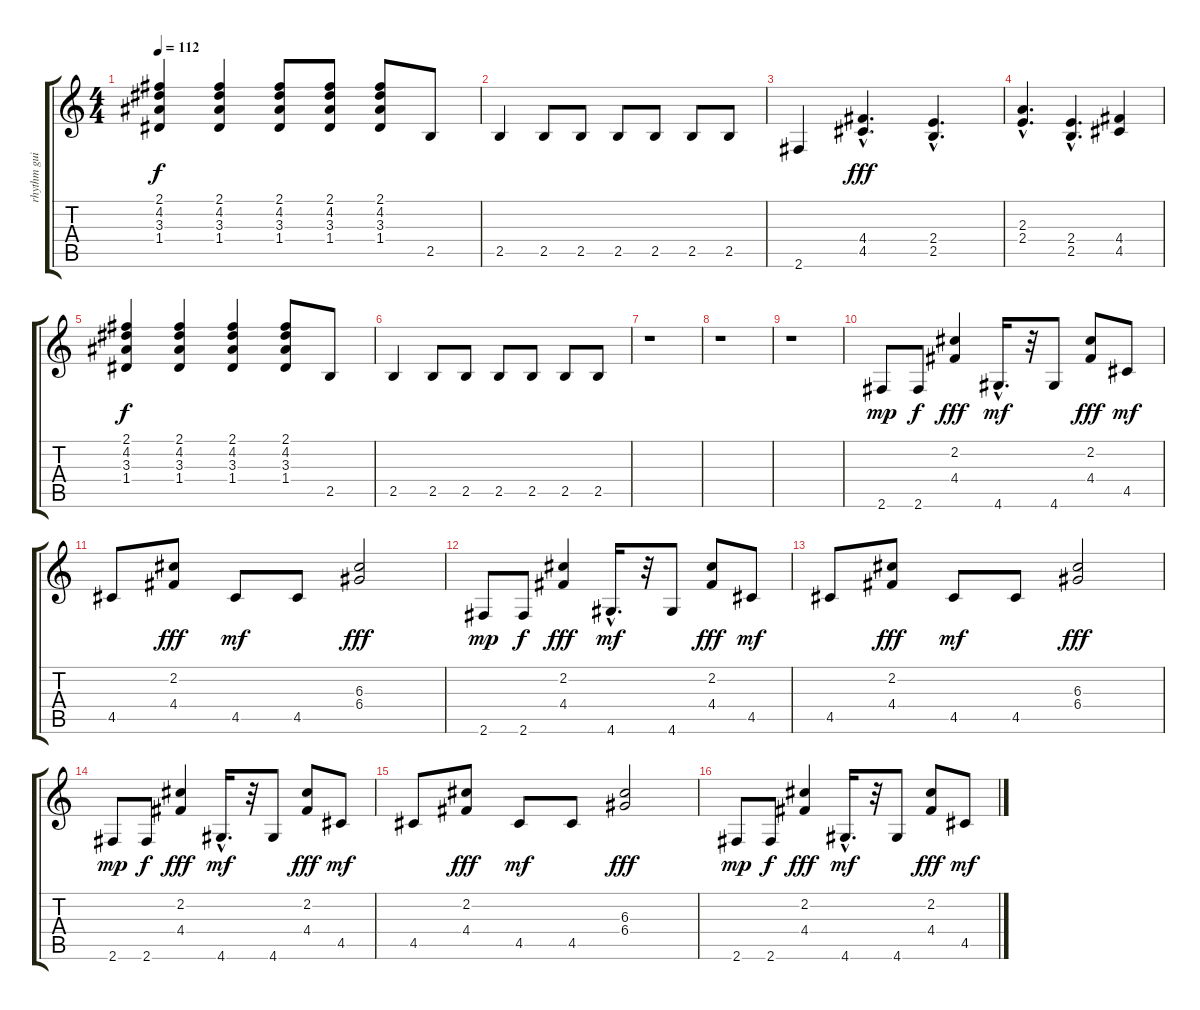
\track ("rhythm guitar" "rhythm gui") {instrument electricguitarmuted}
\staff {score tabs}
\tuning (E4 B3 G3 D3 A2 E2) {hide}
\ts (4 4)
\tempo 112
\clef g2
\ks c
(2.1 4.2 3.3 1.4).4{dy f} (2.1 4.2 3.3 1.4).4 (2.1 4.2 3.3 1.4).8 (2.1 4.2 3.3 1.4).8 (2.1 4.2 3.3 1.4).8 2.5.8 |
2.5.4 2.5.8 2.5.8 2.5.8 2.5.8 2.5.8 2.5.8 |
2.6.4 (4.4{hac} 4.5{hac}).4{d dy fff} (2.4{hac} 2.5{hac}).4{d} |
(2.3{hac} 2.4{hac}).4{d} (2.4{hac} 2.5{hac}).4{d} (4.4 4.5).4 |
(2.1 4.2 3.3 1.4).4{dy f} (2.1 4.2 3.3 1.4).4 (2.1 4.2 3.3 1.4).4 (2.1 4.2 3.3 1.4).8 2.5.8 |
2.5.4 2.5.8 2.5.8 2.5.8 2.5.8 2.5.8 2.5.8 |
r.1 |
r.1 |
r.1 |
2.6.8{dy mp} 2.6.8{dy f} (2.2 4.4).4{dy fff} 4.6{hac}.16{d dy mf} r.32 4.6.8 (2.2 4.4).8{dy fff} 4.5.8{dy mf} |
4.5.8 (2.2 4.4).8{dy fff} 4.5.8{dy mf} 4.5.8 (6.3 6.4).2{dy fff} |
2.6.8{dy mp} 2.6.8{dy f} (2.2 4.4).4{dy fff} 4.6{hac}.16{d dy mf} r.32 4.6.8 (2.2 4.4).8{dy fff} 4.5.8{dy mf} |
4.5.8 (2.2 4.4).8{dy fff} 4.5.8{dy mf} 4.5.8 (6.3 6.4).2{dy fff} |
2.6.8{dy mp} 2.6.8{dy f} (2.2 4.4).4{dy fff} 4.6{hac}.16{d dy mf} r.32 4.6.8 (2.2 4.4).8{dy fff} 4.5.8{dy mf} |
4.5.8 (2.2 4.4).8{dy fff} 4.5.8{dy mf} 4.5.8 (6.3 6.4).2{dy fff} |
2.6.8{dy mp} 2.6.8{dy f} (2.2 4.4).4{dy fff} 4.6{hac}.16{d dy mf} r.32 4.6.8 (2.2 4.4).8{dy fff} 4.5.8{dy mf}
